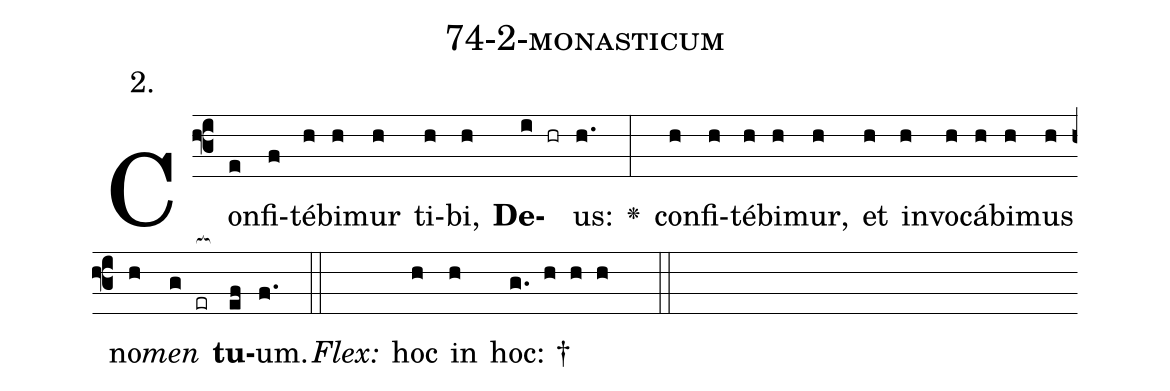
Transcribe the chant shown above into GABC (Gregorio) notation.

name: 74-2-monasticum;
annotation: 2.;
%%
(f3)Con(e)fi(f)té(h)bi(h)mur(h) ti(h)bi,(h) <b>De</b>(i hr)us:(h.) <v>\greheightstar</v>(:) con(h)fi(h)té(h)bi(h)mur,(h) et(h) in(h)vo(h)cá(h)bi(h)mus(h) no(h)<i>men</i>(g er[ocb:1{]) <b>tu</b>(ef[ocb:0}])um.(f.) (::)
<i>Flex:</i>()  hoc(h) in(h) hoc: †(g. h h h  ::)

%E(h) u(h) o(h) u(g) a(ef) e.(f.) (::)
